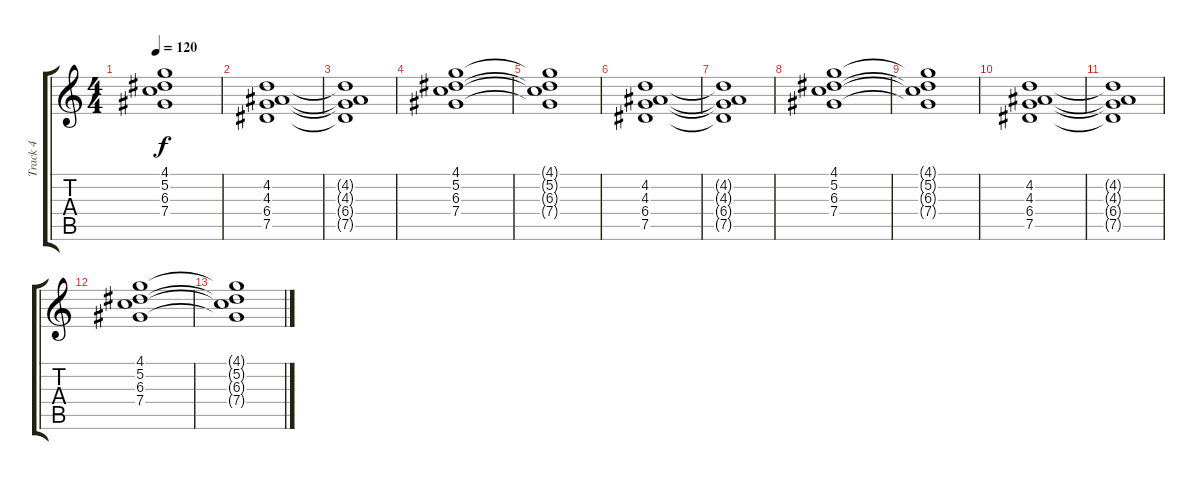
\track ("Track 4" "Track 4") {instrument electricguitarjazz}
\staff {score tabs}
\tuning (Eb4 Bb3 Gb3 Db3 Ab2 Eb2) {hide}
\ts (4 4)
\tempo 120
\clef g2
\ks c
(4.1{t} 5.2{t} 6.3{t} 7.4{t}).1{dy f} |
(4.2 4.3 6.4 7.5).1{volume 6} |
(4.2{t} 4.3{t} 6.4{t} 7.5{t}).1 |
(4.1 5.2 6.3 7.4).1 |
(4.1{t} 5.2{t} 6.3{t} 7.4{t}).1 |
(4.2 4.3 6.4 7.5).1 |
(4.2{t} 4.3{t} 6.4{t} 7.5{t}).1 |
(4.1 5.2 6.3 7.4).1 |
(4.1{t} 5.2{t} 6.3{t} 7.4{t}).1 |
(4.2 4.3 6.4 7.5).1 |
(4.2{t} 4.3{t} 6.4{t} 7.5{t}).1 |
(4.1 5.2 6.3 7.4).1 |
(4.1{t} 5.2{t} 6.3{t} 7.4{t}).1
